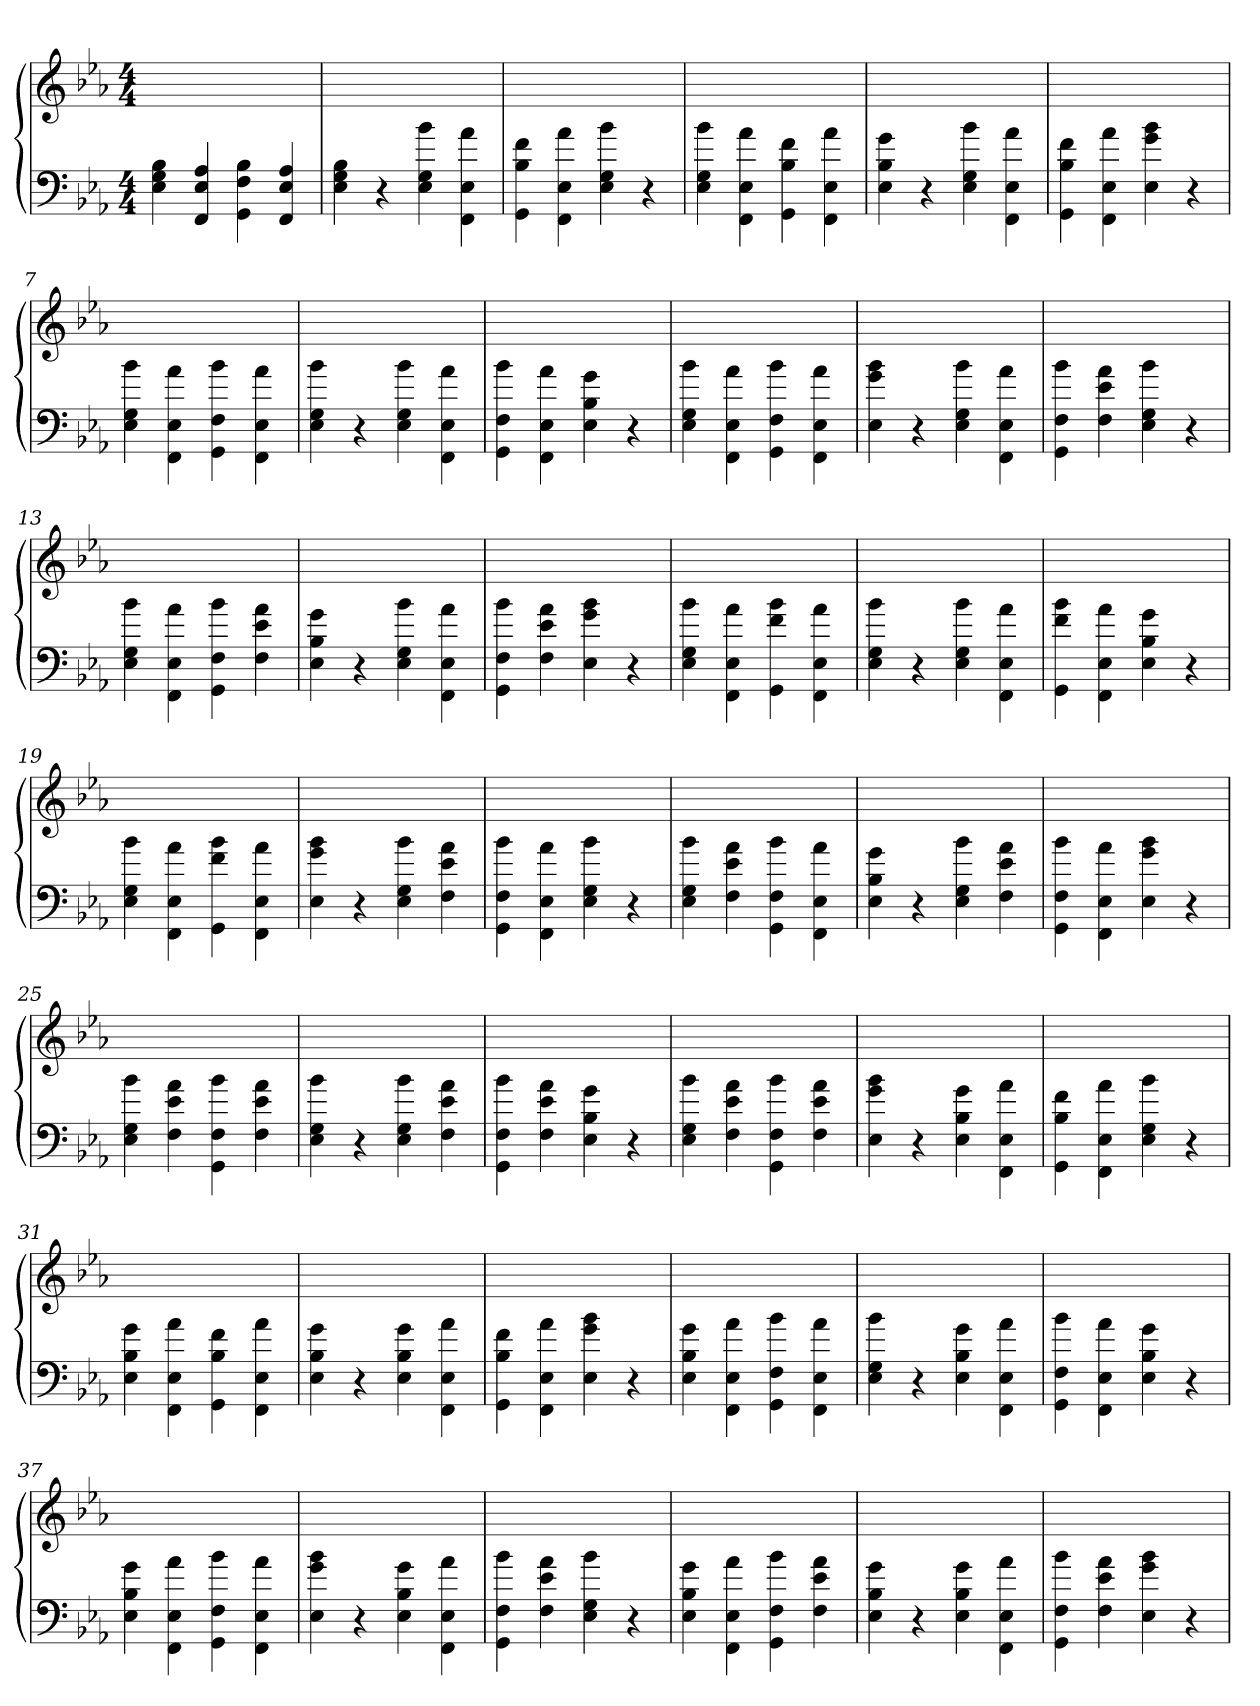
**kern	**kern
*part2	*part1
*staff2	*staff1
*clefF4	*clefG2
*k[b-e-a-]	*k[b-e-a-]
*E-:	*E-:
*M4/4	*M4/4
*MM60	*MM60
=1	=1
4E- 4G 4B-	1ryy
4FF 4E- 4A-	.
4GG 4F 4B-	.
4FF 4E- 4A-	.
=2	=2
4E- 4G 4B-	1ryy
4r	.
4E- 4G 4b-	.
4FF 4E- 4a-	.
=3	=3
4GG 4B- 4f	1ryy
4FF 4E- 4a-	.
4E- 4G 4b-	.
4r	.
=4	=4
4E- 4G 4b-	1ryy
4FF 4E- 4a-	.
4GG 4B- 4f	.
4FF 4E- 4a-	.
=5	=5
4E- 4B- 4g	1ryy
4r	.
4E- 4G 4b-	.
4FF 4E- 4a-	.
=6	=6
4GG 4B- 4f	1ryy
4FF 4E- 4a-	.
4E- 4g 4b-	.
4r	.
=7	=7
4E- 4G 4b-	1ryy
4FF 4E- 4a-	.
4GG 4F 4b-	.
4FF 4E- 4a-	.
=8	=8
4E- 4G 4b-	1ryy
4r	.
4E- 4G 4b-	.
4FF 4E- 4a-	.
=9	=9
4GG 4F 4b-	1ryy
4FF 4E- 4a-	.
4E- 4B- 4g	.
4r	.
=10	=10
4E- 4G 4b-	1ryy
4FF 4E- 4a-	.
4GG 4F 4b-	.
4FF 4E- 4a-	.
=11	=11
4E- 4g 4b-	1ryy
4r	.
4E- 4G 4b-	.
4FF 4E- 4a-	.
=12	=12
4GG 4F 4b-	1ryy
4F 4e- 4a-	.
4E- 4G 4b-	.
4r	.
=13	=13
4E- 4G 4b-	1ryy
4FF 4E- 4a-	.
4GG 4F 4b-	.
4F 4e- 4a-	.
=14	=14
4E- 4B- 4g	1ryy
4r	.
4E- 4G 4b-	.
4FF 4E- 4a-	.
=15	=15
4GG 4F 4b-	1ryy
4F 4e- 4a-	.
4E- 4g 4b-	.
4r	.
=16	=16
4E- 4G 4b-	1ryy
4FF 4E- 4a-	.
4GG 4f 4b-	.
4FF 4E- 4a-	.
=17	=17
4E- 4G 4b-	1ryy
4r	.
4E- 4G 4b-	.
4FF 4E- 4a-	.
=18	=18
4GG 4f 4b-	1ryy
4FF 4E- 4a-	.
4E- 4B- 4g	.
4r	.
=19	=19
4E- 4G 4b-	1ryy
4FF 4E- 4a-	.
4GG 4f 4b-	.
4FF 4E- 4a-	.
=20	=20
4E- 4g 4b-	1ryy
4r	.
4E- 4G 4b-	.
4F 4e- 4a-	.
=21	=21
4GG 4F 4b-	1ryy
4FF 4E- 4a-	.
4E- 4G 4b-	.
4r	.
=22	=22
4E- 4G 4b-	1ryy
4F 4e- 4a-	.
4GG 4F 4b-	.
4FF 4E- 4a-	.
=23	=23
4E- 4B- 4g	1ryy
4r	.
4E- 4G 4b-	.
4F 4e- 4a-	.
=24	=24
4GG 4F 4b-	1ryy
4FF 4E- 4a-	.
4E- 4g 4b-	.
4r	.
=25	=25
4E- 4G 4b-	1ryy
4F 4e- 4a-	.
4GG 4F 4b-	.
4F 4e- 4a-	.
=26	=26
4E- 4G 4b-	1ryy
4r	.
4E- 4G 4b-	.
4F 4e- 4a-	.
=27	=27
4GG 4F 4b-	1ryy
4F 4e- 4a-	.
4E- 4B- 4g	.
4r	.
=28	=28
4E- 4G 4b-	1ryy
4F 4e- 4a-	.
4GG 4F 4b-	.
4F 4e- 4a-	.
=29	=29
4E- 4g 4b-	1ryy
4r	.
4E- 4B- 4g	.
4FF 4E- 4a-	.
=30	=30
4GG 4B- 4f	1ryy
4FF 4E- 4a-	.
4E- 4G 4b-	.
4r	.
=31	=31
4E- 4B- 4g	1ryy
4FF 4E- 4a-	.
4GG 4B- 4f	.
4FF 4E- 4a-	.
=32	=32
4E- 4B- 4g	1ryy
4r	.
4E- 4B- 4g	.
4FF 4E- 4a-	.
=33	=33
4GG 4B- 4f	1ryy
4FF 4E- 4a-	.
4E- 4g 4b-	.
4r	.
=34	=34
4E- 4B- 4g	1ryy
4FF 4E- 4a-	.
4GG 4F 4b-	.
4FF 4E- 4a-	.
=35	=35
4E- 4G 4b-	1ryy
4r	.
4E- 4B- 4g	.
4FF 4E- 4a-	.
=36	=36
4GG 4F 4b-	1ryy
4FF 4E- 4a-	.
4E- 4B- 4g	.
4r	.
=37	=37
4E- 4B- 4g	1ryy
4FF 4E- 4a-	.
4GG 4F 4b-	.
4FF 4E- 4a-	.
=38	=38
4E- 4g 4b-	1ryy
4r	.
4E- 4B- 4g	.
4FF 4E- 4a-	.
=39	=39
4GG 4F 4b-	1ryy
4F 4e- 4a-	.
4E- 4G 4b-	.
4r	.
=40	=40
4E- 4B- 4g	1ryy
4FF 4E- 4a-	.
4GG 4F 4b-	.
4F 4e- 4a-	.
=41	=41
4E- 4B- 4g	1ryy
4r	.
4E- 4B- 4g	.
4FF 4E- 4a-	.
=42	=42
4GG 4F 4b-	1ryy
4F 4e- 4a-	.
4E- 4g 4b-	.
4r	.
=	=
*-	*-
